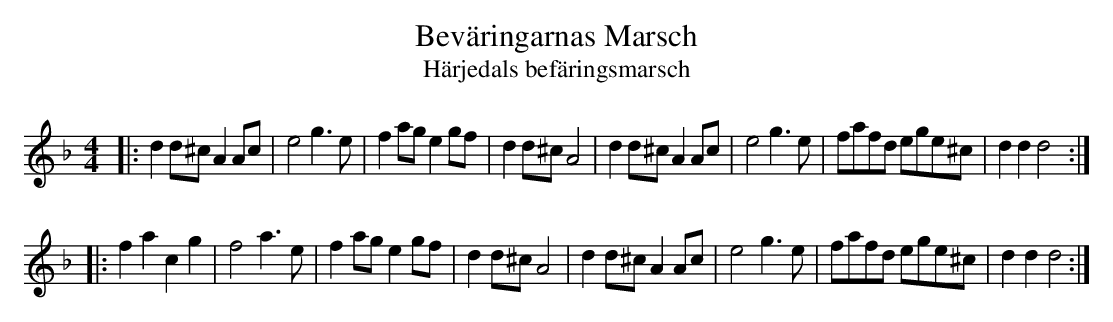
X:1
T: Bev\"aringarnas Marsch
T: H\"arjedals bef\"aringsmarsch
O" H\"arjedalen
M: 4/4
L: 1/8
K: Dm
|:\
d2d^c A2Ac | e4 g3e | f2ag e2gf | d2d^c A4 |\
d2d^c A2Ac | e4 g3e | fafd ege^c | d2d2 d4 :|
|:\
f2a2 c2g2 | f4 a3e | f2ag e2gf | d2d^c A4 |\
d2d^c A2Ac | e4 g3e | fafd ege^c | d2d2 d4 :|
